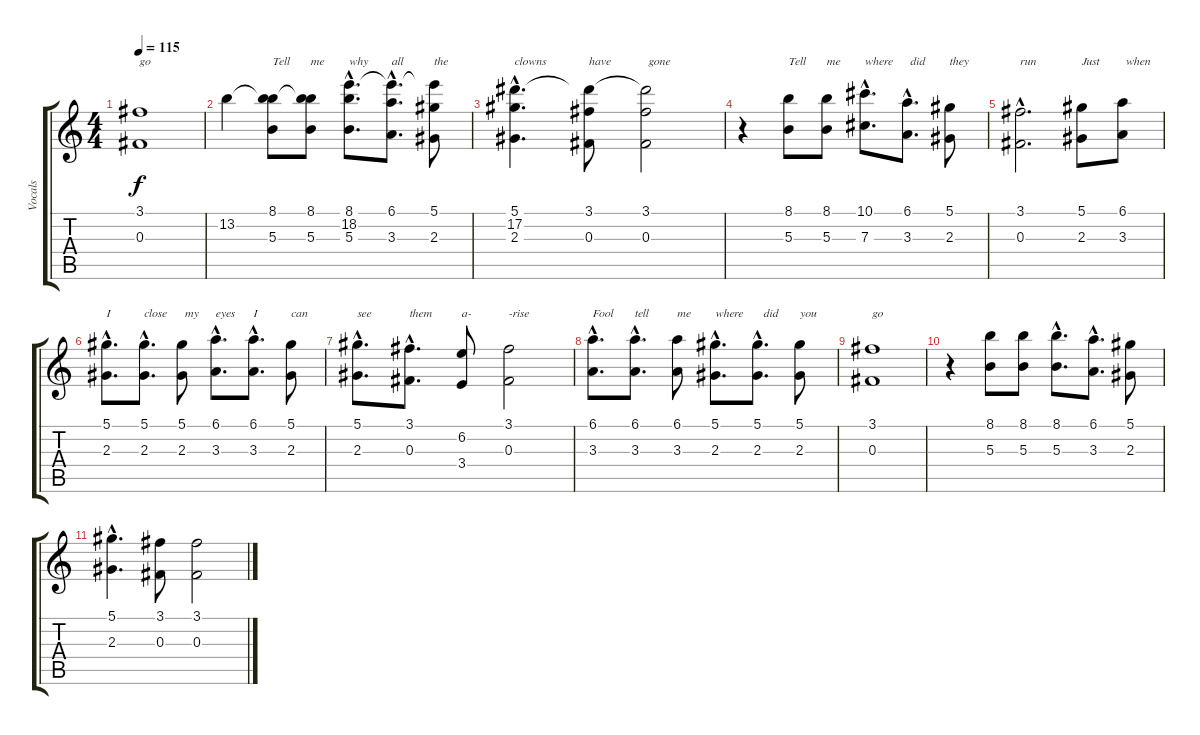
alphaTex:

\track ("Vocals" "Vocals") {instrument lead1square}
\staff {score tabs}
\tuning (Eb5 Bb4 Gb4 Db4 Ab3 Eb3) {hide}
\ts (4 4)
\tempo 115
\clef g2
\ks c
(3.1 0.3).1{txt "go" dy f} |
13.2.4{volume 11} (8.1 13.2{t} 5.3).8{txt "Tell"} (8.1 13.2{t} 5.3).8{txt "me"} (8.1{hac} 18.2{hac} 5.3{hac}).8{d txt "why"} (6.1{hac} 18.2{hac t} 3.3{hac}).8{d txt "all"} (5.1 18.2{t} 2.3).8{txt "the"} |
(5.1{hac} 17.2{hac} 2.3{hac}).4{d txt "clowns" volume 9} (3.1 17.2{t} 0.3).8{txt "have"} (3.1 17.2{t} 0.3).2{txt " gone"} |
r.4{volume 7} (8.1 5.3).8{txt "Tell"} (8.1 5.3).8{txt "me"} (10.1{hac} 7.3{hac}).8{d txt "where"} (6.1{hac} 3.3{hac}).8{d txt " did"} (5.1 2.3).8{txt "they"} |
(3.1{hac} 0.3{hac}).2{d txt "run" volume 5} (5.1 2.3).8{txt "Just"} (6.1 3.3).8{txt " when"} |
(5.1{hac} 2.3{hac}).8{d txt "I" volume 4} (5.1{hac} 2.3{hac}).8{d txt "close"} (5.1 2.3).8{txt " my"} (6.1{hac} 3.3{hac}).8{d txt "eyes"} (6.1{hac} 3.3{hac}).8{d txt "I"} (5.1 2.3).8{txt "can"} |
(5.1{hac} 2.3{hac}).8{d txt "see" volume 3} (3.1{hac} 0.3{hac}).8{d txt "them"} (6.2 3.4).8{txt "a-"} (3.1 0.3).2{txt "-rise"} |
(6.1{hac} 3.3{hac}).8{d txt "Fool" volume 2} (6.1{hac} 3.3{hac}).8{d txt "tell"} (6.1 3.3).8{txt "me"} (5.1{hac} 2.3{hac}).8{d txt "where"} (5.1{hac} 2.3{hac}).8{d txt "  did"} (5.1 2.3).8{txt "you"} |
(3.1 0.3).1{txt "go" volume 1} |
r.4 (8.1 5.3).8 (8.1 5.3).8 (8.1{hac} 5.3{hac}).8{d} (6.1{hac} 3.3{hac}).8{d} (5.1 2.3).8 |
(5.1{hac} 2.3{hac}).4{d} (3.1 0.3).8 (3.1 0.3).2
